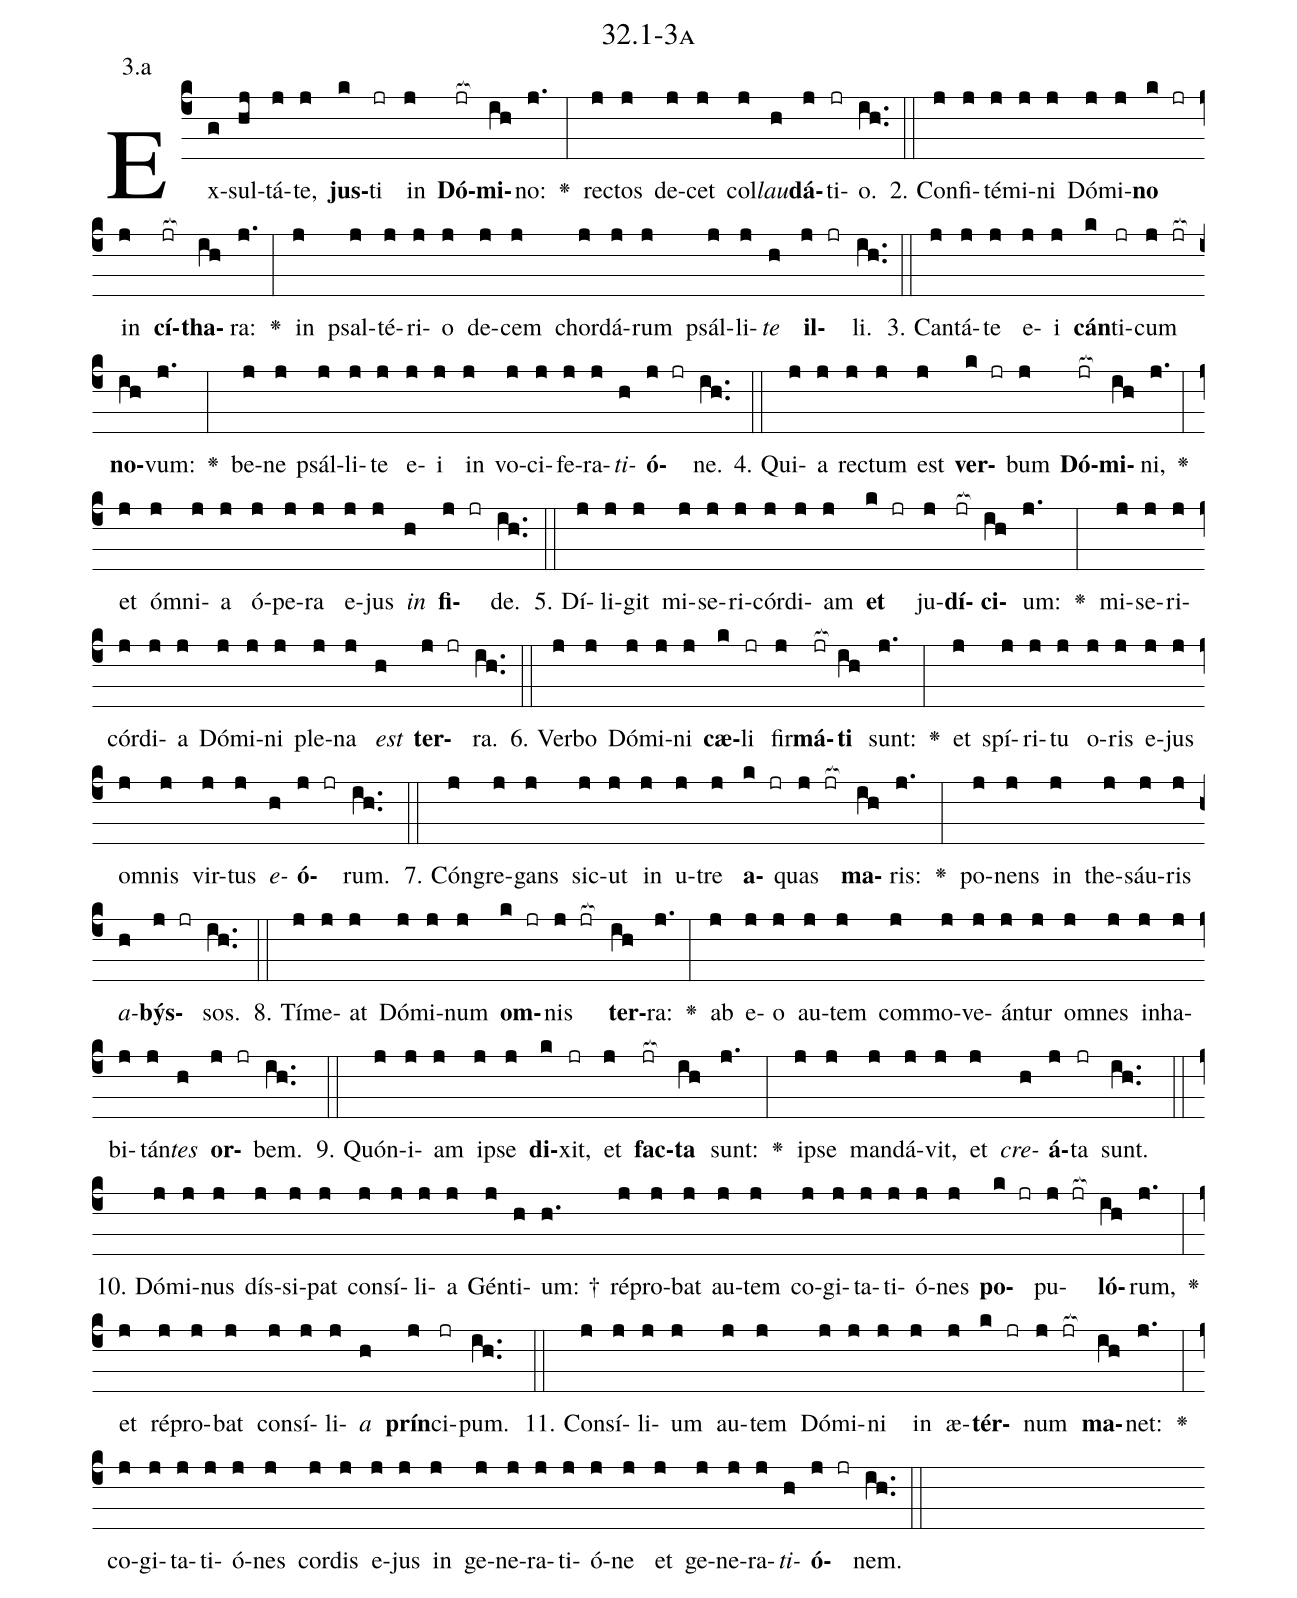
name: 32.1-3a;
annotation: 3.a;
%%
(c4)Ex(g)sul(hj)tá(j)te,(j) <b>jus</b>(k)ti(jr) in(j) <b>Dó</b>(jr[ocb:1{])<b>mi</b>(ih[ocb:0}])no:(j.) <v>\greheightstar</v>(:) rec(j)tos(j) de(j)cet(j) col(j)<i>lau</i>(h)<b>dá</b>(j)ti(jr)o.(ih..) (::)
2. Con(j)fi(j)té(j)mi(j)ni(j) Dó(j)mi(j)<b>no</b>(k jr) in(j) <b>cí</b>(jr[ocb:1{])<b>tha</b>(ih[ocb:0}])ra:(j.) <v>\greheightstar</v>(:) in(j) psal(j)té(j)ri(j)o(j) de(j)cem(j) chor(j)dá(j)rum(j) psál(j)li(j)<i>te</i>(h) <b>il</b>(j jr)li.(ih..) (::)
3. Can(j)tá(j)te(j) e(j)i(j) <b>cán</b>(k)ti(jr)cum(j jr[ocb:1{]) <b>no</b>(ih[ocb:0}])vum:(j.) <v>\greheightstar</v>(:) be(j)ne(j) psál(j)li(j)te(j) e(j)i(j) in(j) vo(j)ci(j)fe(j)ra(j)<i>ti</i>(h)<b>ó</b>(j jr)ne.(ih..) (::)
4. Qui(j)a(j) rec(j)tum(j) est(j) <b>ver</b>(k jr)bum(j) <b>Dó</b>(jr[ocb:1{])<b>mi</b>(ih[ocb:0}])ni,(j.) <v>\greheightstar</v>(:) et(j) óm(j)ni(j)a(j) ó(j)pe(j)ra(j) e(j)jus(j) <i>in</i>(h) <b>fi</b>(j jr)de.(ih..) (::)
5. Dí(j)li(j)git(j) mi(j)se(j)ri(j)cór(j)di(j)am(j) <b>et</b>(k jr) ju(j)<b>dí</b>(jr[ocb:1{])<b>ci</b>(ih[ocb:0}])um:(j.) <v>\greheightstar</v>(:) mi(j)se(j)ri(j)cór(j)di(j)a(j) Dó(j)mi(j)ni(j) ple(j)na(j) <i>est</i>(h) <b>ter</b>(j jr)ra.(ih..) (::)
6. Ver(j)bo(j) Dó(j)mi(j)ni(j) <b>cæ</b>(k)li(jr) fir(j)<b>má</b>(jr[ocb:1{])<b>ti</b>(ih[ocb:0}]) sunt:(j.) <v>\greheightstar</v>(:) et(j) spí(j)ri(j)tu(j) o(j)ris(j) e(j)jus(j) om(j)nis(j) vir(j)tus(j) <i>e</i>(h)<b>ó</b>(j jr)rum.(ih..) (::)
7. Cón(j)gre(j)gans(j) sic(j)ut(j) in(j) u(j)tre(j) <b>a</b>(k jr)quas(j jr[ocb:1{]) <b>ma</b>(ih[ocb:0}])ris:(j.) <v>\greheightstar</v>(:) po(j)nens(j) in(j) the(j)sáu(j)ris(j) <i>a</i>(h)<b>býs</b>(j jr)sos.(ih..) (::)
8. Tí(j)me(j)at(j) Dó(j)mi(j)num(j) <b>om</b>(k jr)nis(j jr[ocb:1{]) <b>ter</b>(ih[ocb:0}])ra:(j.) <v>\greheightstar</v>(:) ab(j) e(j)o(j) au(j)tem(j) com(j)mo(j)ve(j)án(j)tur(j) om(j)nes(j) in(j)ha(j)bi(j)tán(j)<i>tes</i>(h) <b>or</b>(j jr)bem.(ih..) (::)
9. Quón(j)i(j)am(j) ip(j)se(j) <b>di</b>(k)xit,(jr) et(j) <b>fac</b>(jr[ocb:1{])<b>ta</b>(ih[ocb:0}]) sunt:(j.) <v>\greheightstar</v>(:) ip(j)se(j) man(j)dá(j)vit,(j) et(j) <i>cre</i>(h)<b>á</b>(j)ta(jr) sunt.(ih..) (::)
10. Dó(j)mi(j)nus(j) dís(j)si(j)pat(j) con(j)sí(j)li(j)a(j) Gén(j)ti(h)um: †(h.) ré(j)pro(j)bat(j) au(j)tem(j) co(j)gi(j)ta(j)ti(j)ó(j)nes(j) <b>po</b>(k jr)pu(j jr[ocb:1{])<b>ló</b>(ih[ocb:0}])rum,(j.) <v>\greheightstar</v>(:) et(j) ré(j)pro(j)bat(j) con(j)sí(j)li(j)<i>a</i>(h) <b>prín</b>(j)ci(jr)pum.(ih..) (::)
11. Con(j)sí(j)li(j)um(j) au(j)tem(j) Dó(j)mi(j)ni(j) in(j) æ(j)<b>tér</b>(k jr)num(j jr[ocb:1{]) <b>ma</b>(ih[ocb:0}])net:(j.) <v>\greheightstar</v>(:) co(j)gi(j)ta(j)ti(j)ó(j)nes(j) cor(j)dis(j) e(j)jus(j) in(j) ge(j)ne(j)ra(j)ti(j)ó(j)ne(j) et(j) ge(j)ne(j)ra(j)<i>ti</i>(h)<b>ó</b>(j jr)nem.(ih..) (::)
